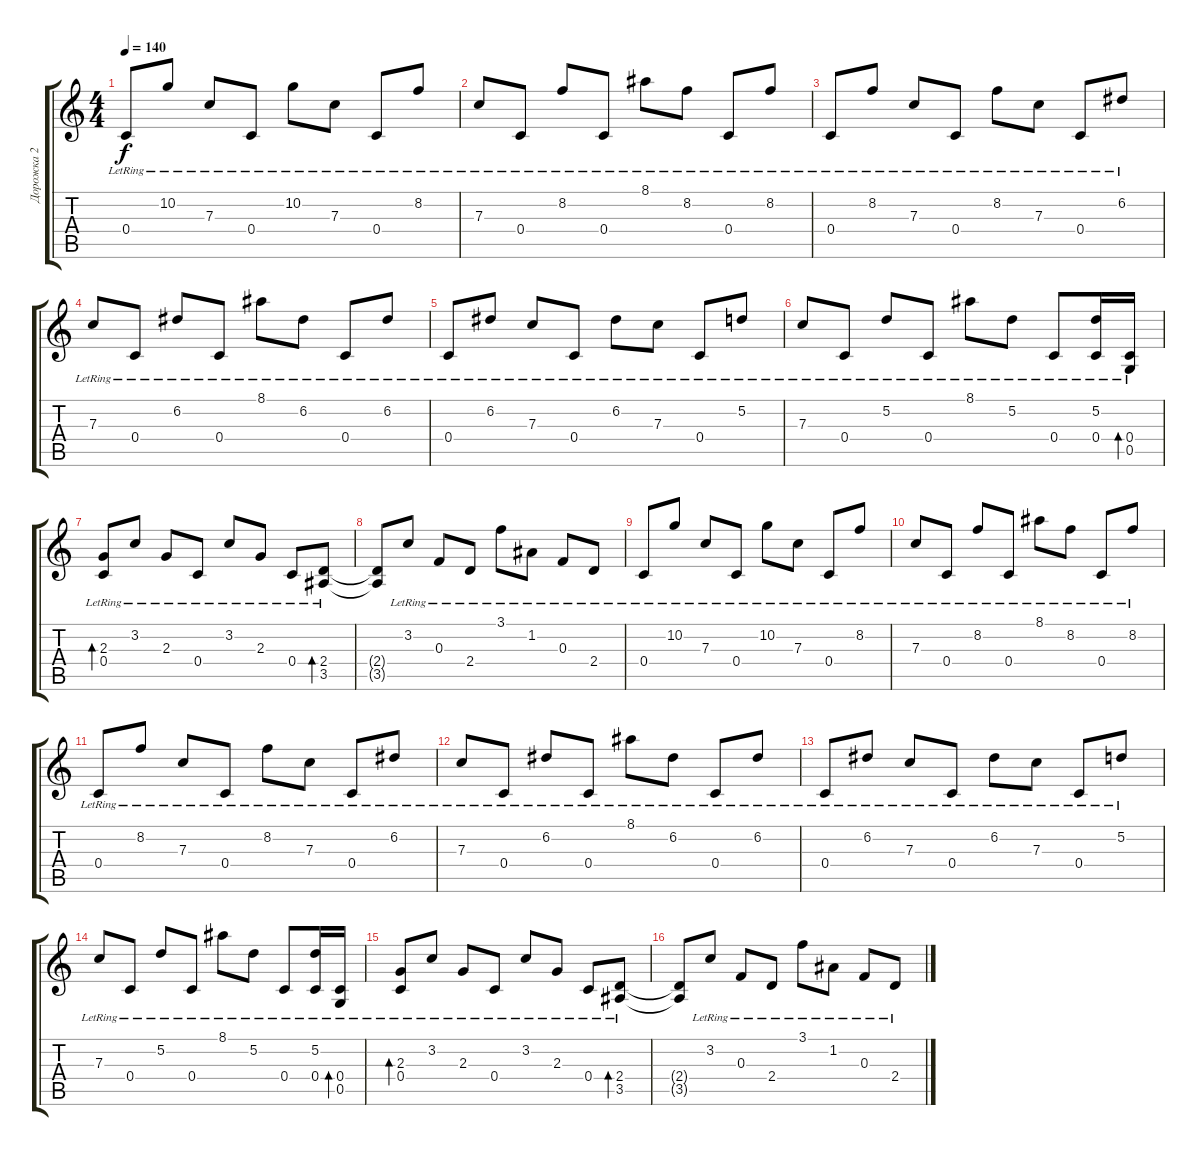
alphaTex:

\track ("Дорожка 2" "Дорожка 2") {instrument acousticguitarnylon}
\staff {score tabs}
\tuning (D4 A3 F3 C3 G2 D2) {hide}
\ts (4 4)
\tempo 140
\clef g2
\ks c
0.4{lr}.8{dy f} 10.2{lr}.8 7.3{lr}.8 0.4{lr}.8 10.2{lr}.8 7.3{lr}.8 0.4{lr}.8 8.2{lr}.8 |
7.3{lr}.8 0.4{lr}.8 8.2{lr}.8 0.4{lr}.8 8.1{lr}.8 8.2{lr}.8 0.4{lr}.8 8.2{lr}.8 |
0.4{lr}.8 8.2{lr}.8 7.3{lr}.8 0.4{lr}.8 8.2{lr}.8 7.3{lr}.8 0.4{lr}.8 6.2{lr}.8 |
7.3{lr}.8 0.4{lr}.8 6.2{lr}.8 0.4{lr}.8 8.1{lr}.8 6.2{lr}.8 0.4{lr}.8 6.2{lr}.8 |
0.4{lr}.8 6.2{lr}.8 7.3{lr}.8 0.4{lr}.8 6.2{lr}.8 7.3{lr}.8 0.4{lr}.8 5.2{lr}.8 |
7.3{lr}.8 0.4{lr}.8 5.2{lr}.8 0.4{lr}.8 8.1{lr}.8 5.2{lr}.8 0.4{lr}.8 (5.2{lr} 0.4{lr}).16 (0.4{lr} 0.5{lr}).16{bd 480} |
(2.3{lr} 0.4{lr}).8{bd 120} 3.2{lr}.8 2.3{lr}.8 0.4{lr}.8 3.2{lr}.8 2.3{lr}.8 0.4{lr}.8 (2.4{lr} 3.5{lr}).8{bd 480} |
(2.4{t} 3.5{t}).8 3.2{lr}.8 0.3{lr}.8 2.4{lr}.8 3.1{lr}.8 1.2{lr}.8 0.3{lr}.8 2.4{lr}.8 |
0.4{lr}.8 10.2{lr}.8 7.3{lr}.8 0.4{lr}.8 10.2{lr}.8 7.3{lr}.8 0.4{lr}.8 8.2{lr}.8 |
7.3{lr}.8 0.4{lr}.8 8.2{lr}.8 0.4{lr}.8 8.1{lr}.8 8.2{lr}.8 0.4{lr}.8 8.2{lr}.8 |
0.4{lr}.8 8.2{lr}.8 7.3{lr}.8 0.4{lr}.8 8.2{lr}.8 7.3{lr}.8 0.4{lr}.8 6.2{lr}.8 |
7.3{lr}.8 0.4{lr}.8 6.2{lr}.8 0.4{lr}.8 8.1{lr}.8 6.2{lr}.8 0.4{lr}.8 6.2{lr}.8 |
0.4{lr}.8 6.2{lr}.8 7.3{lr}.8 0.4{lr}.8 6.2{lr}.8 7.3{lr}.8 0.4{lr}.8 5.2{lr}.8 |
7.3{lr}.8 0.4{lr}.8 5.2{lr}.8 0.4{lr}.8 8.1{lr}.8 5.2{lr}.8 0.4{lr}.8 (5.2{lr} 0.4{lr}).16 (0.4{lr} 0.5{lr}).16{bd 480} |
(2.3{lr} 0.4{lr}).8{bd 120} 3.2{lr}.8 2.3{lr}.8 0.4{lr}.8 3.2{lr}.8 2.3{lr}.8 0.4{lr}.8 (2.4{lr} 3.5{lr}).8{bd 480} |
(2.4{t} 3.5{t}).8 3.2{lr}.8 0.3{lr}.8 2.4{lr}.8 3.1{lr}.8 1.2{lr}.8 0.3{lr}.8 2.4{lr}.8
